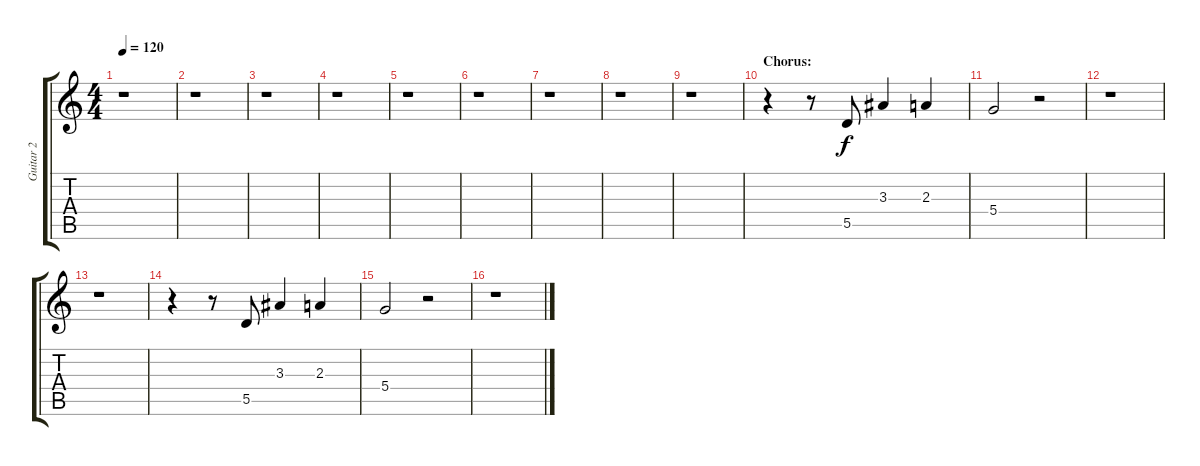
\track ("Guitar 2" "Guitar 2") {instrument electricguitarjazz}
\staff {score tabs}
\tuning (E4 B3 G3 D3 A2 E2) {hide}
\ts (4 4)
\tempo 120
\clef g2
\ks c
r.1{dy f} |
r.1 |
r.1 |
r.1 |
r.1 |
r.1 |
r.1 |
r.1 |
r.1 |
\section ("" "Chorus:")
r.4 r.8 5.5.8 3.3.4 2.3.4 |
5.4.2 r.2 |
r.1 |
r.1 |
r.4 r.8 5.5.8 3.3.4 2.3.4 |
5.4.2 r.2 |
r.1
